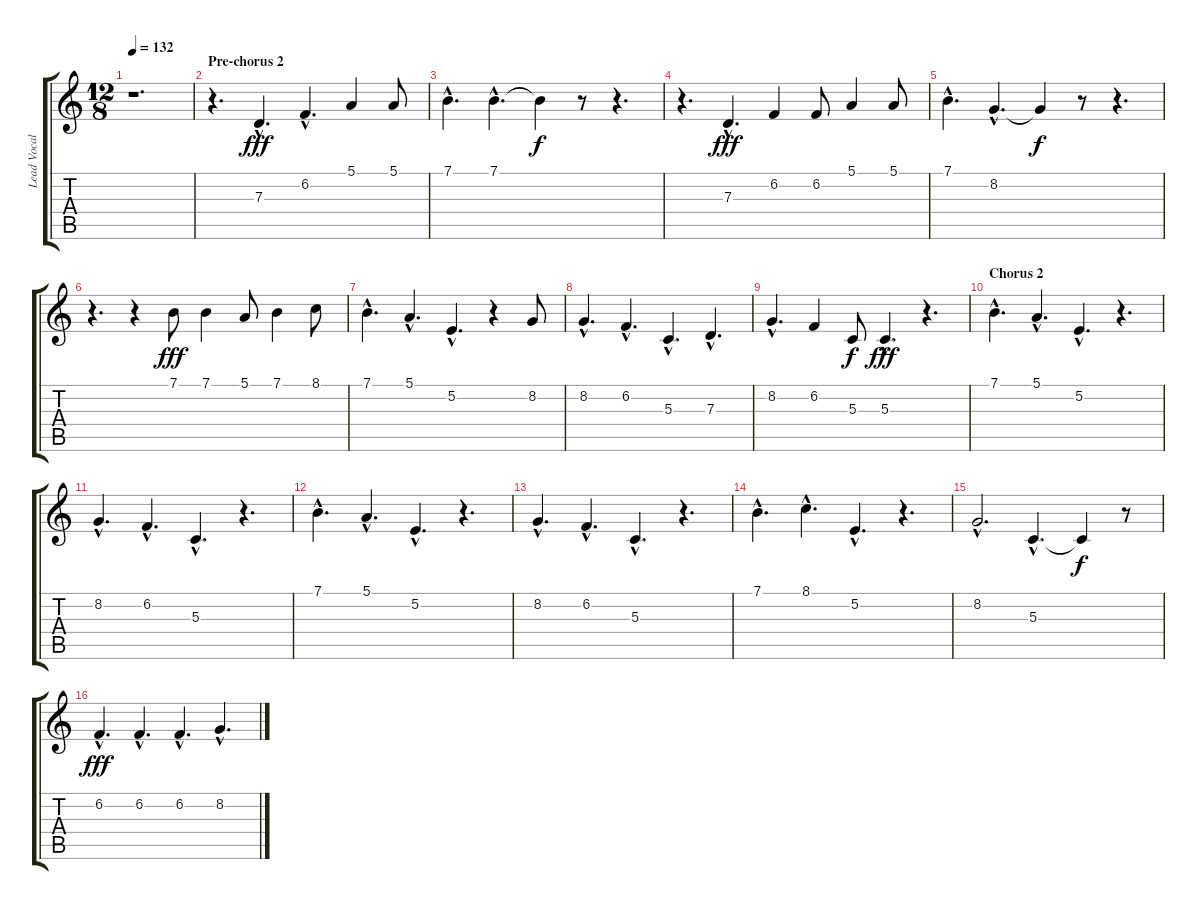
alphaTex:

\track ("Lead Vocals" "Lead Vocal") {instrument altosax}
\staff {score tabs}
\tuning (E4 B3 G3 D3 A2 E2) {hide}
\ts (12 8)
\tempo 132
\clef g2
\ks c
r.1{d dy f} |
\section ("" "Pre-chorus 2")
r.4{d} 7.3{hac}.4{d dy fff} 6.2{hac}.4{d} 5.1.4 5.1.8 |
7.1{hac}.4{d} 7.1{hac}.4{d} 7.1{t}.4{dy f} r.8 r.4{d} |
r.4{d} 7.3{hac}.4{d dy fff} 6.2.4 6.2.8 5.1.4 5.1.8 |
7.1{hac}.4{d} 8.2{hac}.4{d} 8.2{t}.4{dy f} r.8 r.4{d} |
r.4{d} r.4 7.1.8{dy fff} 7.1.4 5.1.8 7.1.4 8.1.8 |
7.1{hac}.4{d} 5.1{hac}.4{d} 5.2{hac}.4{d} r.4 8.2.8 |
8.2{hac}.4{d} 6.2{hac}.4{d} 5.3{hac}.4{d} 7.3{hac}.4{d} |
8.2{hac}.4{d} 6.2.4 5.3.8{dy f} 5.3{hac}.4{d dy fff} r.4{d} |
\section ("" "Chorus 2")
7.1{hac}.4{d} 5.1{hac}.4{d} 5.2{hac}.4{d} r.4{d} |
8.2{hac}.4{d} 6.2{hac}.4{d} 5.3{hac}.4{d} r.4{d} |
7.1{hac}.4{d} 5.1{hac}.4{d} 5.2{hac}.4{d} r.4{d} |
8.2{hac}.4{d} 6.2{hac}.4{d} 5.3{hac}.4{d} r.4{d} |
7.1{hac}.4{d} 8.1{hac}.4{d} 5.2{hac}.4{d} r.4{d} |
8.2{hac}.2{d} 5.3{hac}.4{d} 5.3{t}.4{dy f} r.8 |
6.2{hac}.4{d dy fff} 6.2{hac}.4{d} 6.2{hac}.4{d} 8.2{hac}.4{d}
